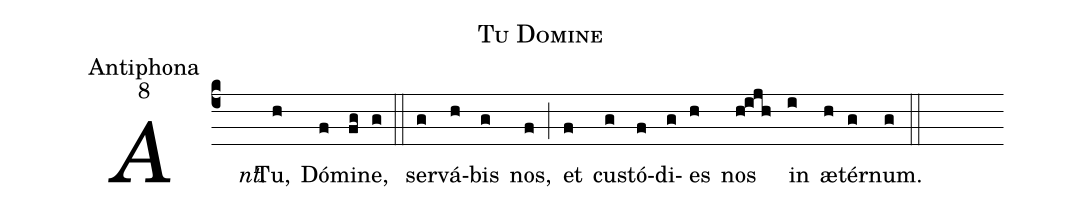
name:Tu Domine;
office-part:Antiphona;
mode:8;
%%
(c4) <i>Ant.</i>() Tu,(h) Dó(f)mi(fg)ne,(g) (::)
ser(g)vá(h)bis(g) nos,(f) (;) et(f) cu(g)stó(f)di(g)es(h) nos(h!ijh) in(i) æ(h)tér(g)num.(g) (::)
